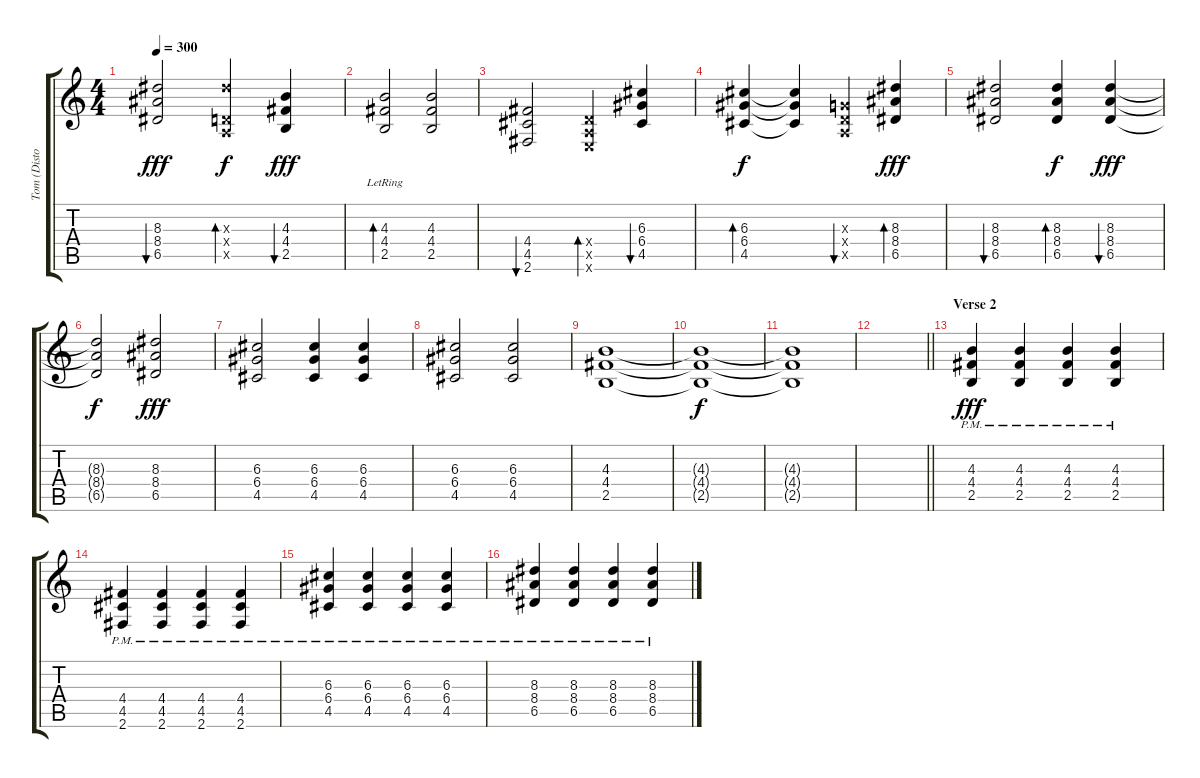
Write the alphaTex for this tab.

\track ("Tom (Distorted Guitar)" "Tom (Disto") {instrument overdrivenguitar}
\staff {score tabs}
\tuning (E4 B3 G3 D3 A2 E2) {hide}
\ts (4 4)
\tempo 300
\clef g2
\ks c
(8.3 8.4 6.5).2{bu 60 dy fff} (8.3{x} 0.4{x} 0.5{x}).4{bd 60 dy f} (4.3 4.4 2.5).4{bu 60 dy fff} |
(4.3{lr} 4.4 2.5).2{bd 60} (4.3 4.4 2.5).2 |
(4.4 4.5 2.6).2{bu 60} (0.4{x} 0.5{x} 0.6{x}).4{bd 60} (6.3 6.4 4.5).4{bu 60} |
(6.3 6.4 4.5).4{bd 60 dy f} (6.3{t} 6.4{t} 4.5{t}).4 (0.3{x} 0.4{x} 0.5{x}).4{bu 60} (8.3 8.4 6.5).4{bd 60 dy fff} |
(8.3 8.4 6.5).2{bu 60} (8.3 8.4 6.5).4{bd 60 dy f} (8.3 8.4 6.5).4{bu 60 dy fff} |
(8.3{t} 8.4{t} 6.5{t}).2{dy f} (8.3 8.4 6.5).2{dy fff} |
(6.3 6.4 4.5).2 (6.3 6.4 4.5).4 (6.3 6.4 4.5).4 |
(6.3 6.4 4.5).2 (6.3 6.4 4.5).2 |
(4.3 4.4 2.5).1 |
(4.3{t} 4.4{t} 2.5{t}).1{dy f} |
(4.3{t} 4.4{t} 2.5{t}).1 |
\barLineRight lightlight
|
\section ("" "Verse 2")
(4.3{pm} 4.4{pm} 2.5{pm}).4{dy fff} (4.3{pm} 4.4{pm} 2.5{pm}).4 (4.3{pm} 4.4{pm} 2.5{pm}).4 (4.3{pm} 4.4{pm} 2.5{pm}).4 |
(4.4{pm} 4.5{pm} 2.6{pm}).4 (4.4{pm} 4.5{pm} 2.6{pm}).4 (4.4{pm} 4.5{pm} 2.6{pm}).4 (4.4{pm} 4.5{pm} 2.6{pm}).4 |
(6.3{pm} 6.4{pm} 4.5{pm}).4 (6.3{pm} 6.4{pm} 4.5{pm}).4 (6.3{pm} 6.4{pm} 4.5{pm}).4 (6.3{pm} 6.4{pm} 4.5{pm}).4 |
(8.3{pm} 8.4{pm} 6.5{pm}).4 (8.3{pm} 8.4{pm} 6.5{pm}).4 (8.3{pm} 8.4{pm} 6.5{pm}).4 (8.3{pm} 8.4{pm} 6.5{pm}).4
